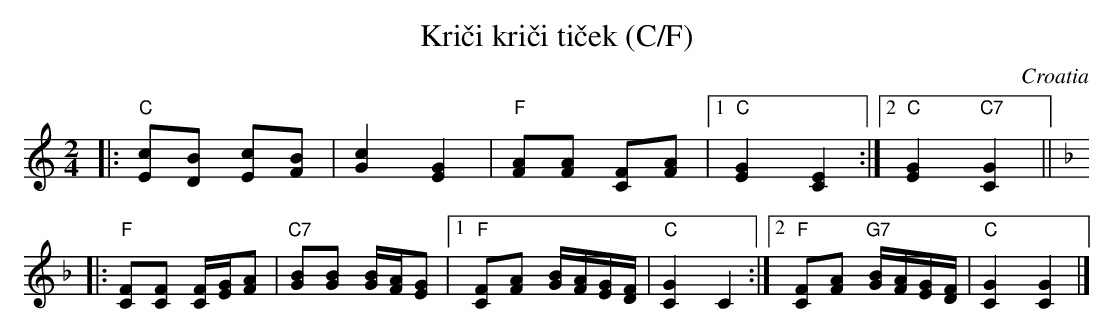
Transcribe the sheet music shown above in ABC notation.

X:1
T: Kri\vci kri\vci ti\vcek (C/F)
O: Croatia
M: 2/4
L: 1/8
K: C
|: "C"[cE][BD] [cE][BF] \
| [c2G2] [G2E2] \
| "F"[AF][AF] [FC][AF] \
|1 "C"[G2E2] [E2C2] \
:|2 "C"[G2E2] "C7"[G2C2] || [K:F]
|: "F"[FC][FC] [F/C/][G/E/][AF] \
| "C7"[BG][BG] [B/G/][A/F/][GE] \
|1 "F"[FC][AF] [B/G/][A/F/][G/E/][F/D/] \
| "C"[G2C2] [C2] \
:|2 "F"[FC][AF] "G7"[B/G/][A/F/][G/E/][F/D] \
| "C"[G2C2] [G2C2] |]
